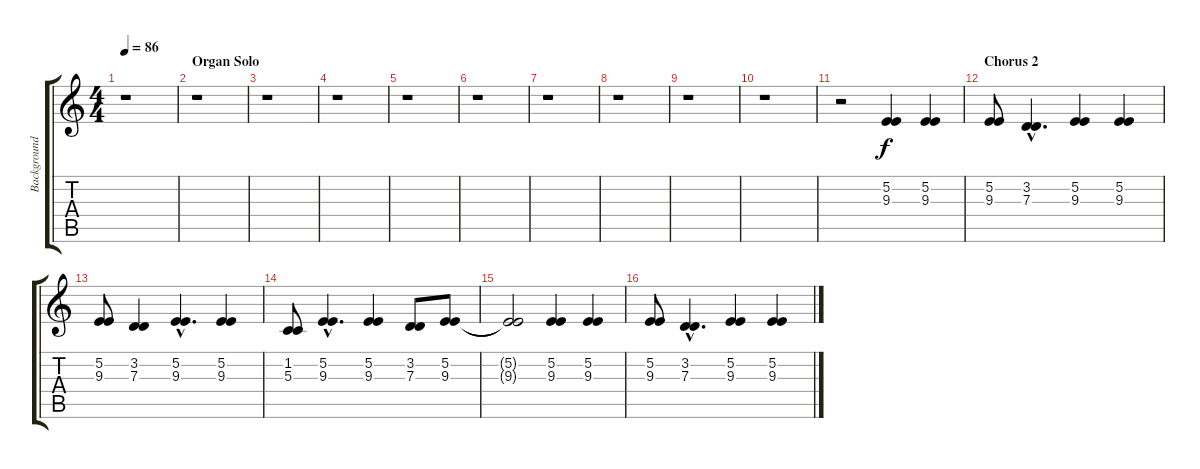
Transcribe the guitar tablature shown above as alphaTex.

\track ("Background Vocals (Ritchie+DeLorenzo)" "Background") {instrument lead1square}
\staff {score tabs}
\tuning (E4 B3 G3 D3 A2 E2) {hide}
\ts (4 4)
\tempo 86
\clef g2
\ks c
r.1{dy f} |
\section ("" "Organ Solo")
r.1 |
r.1 |
r.1 |
r.1 |
r.1 |
r.1 |
r.1 |
r.1 |
r.1 |
r.2 (5.2 9.3).4{volume 14} (5.2 9.3).4 |
\section ("" "Chorus 2")
(5.2 9.3).8{volume 14} (3.2{hac} 7.3{hac}).4{d} (5.2 9.3).4 (5.2 9.3).4 |
(5.2 9.3).8{volume 14} (3.2 7.3).4 (5.2{hac} 9.3{hac}).4{d} (5.2 9.3).4 |
(1.2 5.3).8 (5.2{hac} 9.3{hac}).4{d} (5.2 9.3).4 (3.2 7.3).8 (5.2 9.3).8 |
(5.2{t} 9.3{t}).2 (5.2 9.3).4 (5.2 9.3).4 |
(5.2 9.3).8 (3.2{hac} 7.3{hac}).4{d} (5.2 9.3).4 (5.2 9.3).4
